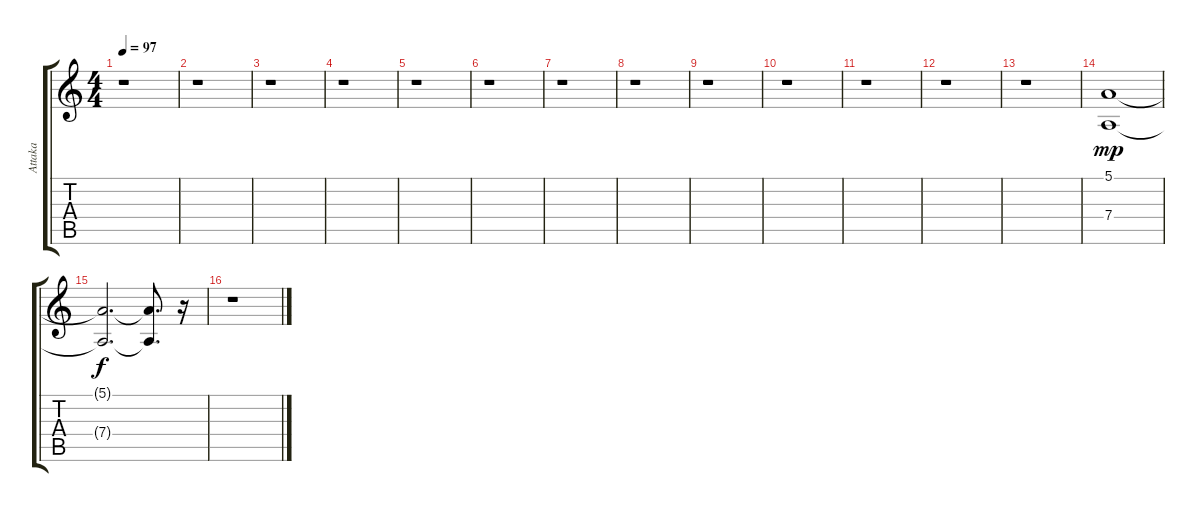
\track ("Attaka" "Attaka") {instrument synthstrings2}
\staff {score tabs}
\tuning (E4 B3 G3 D3 A2 E2) {hide}
\ts (4 4)
\tempo 97
\clef g2
\ks c
r.1{dy f} |
r.1 |
r.1 |
r.1 |
r.1 |
r.1 |
r.1 |
r.1 |
r.1 |
r.1 |
r.1 |
r.1 |
r.1 |
(5.1 7.4).1{dy mp volume 5} |
(5.1{t} 7.4{t}).2{d dy f} (5.1{t} 7.4{t}).8{d} r.16 |
r.1
